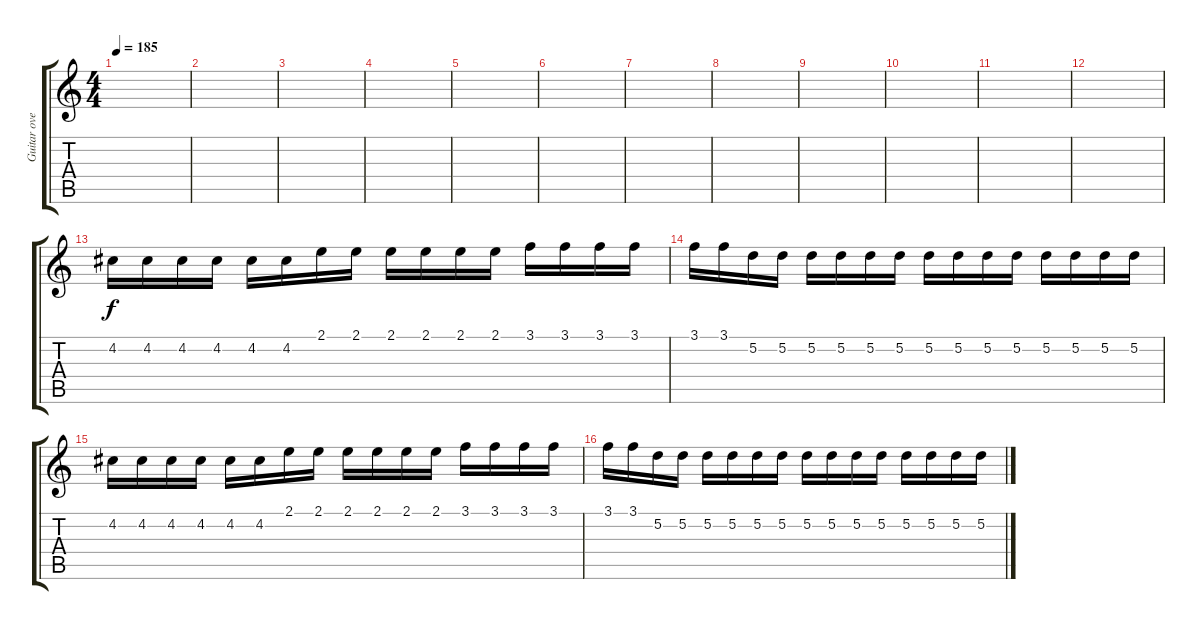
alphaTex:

\track ("Guitar overdub" "Guitar ove") {instrument distortionguitar}
\staff {score tabs}
\tuning (D4 A3 F3 C3 G2 C2) {hide}
\ts (4 4)
\tempo 185
\clef g2
\ks c
|
|
|
|
|
|
|
|
|
|
|
|
4.2.16 4.2.16 4.2.16 4.2.16 4.2.16 4.2.16 2.1.16 2.1.16 2.1.16 2.1.16 2.1.16 2.1.16 3.1.16 3.1.16 3.1.16 3.1.16 |
3.1.16 3.1.16 5.2.16 5.2.16 5.2.16 5.2.16 5.2.16 5.2.16 5.2.16 5.2.16 5.2.16 5.2.16 5.2.16 5.2.16 5.2.16 5.2.16 |
4.2.16 4.2.16 4.2.16 4.2.16 4.2.16 4.2.16 2.1.16 2.1.16 2.1.16 2.1.16 2.1.16 2.1.16 3.1.16 3.1.16 3.1.16 3.1.16 |
3.1.16 3.1.16 5.2.16 5.2.16 5.2.16 5.2.16 5.2.16 5.2.16 5.2.16 5.2.16 5.2.16 5.2.16 5.2.16 5.2.16 5.2.16 5.2.16
